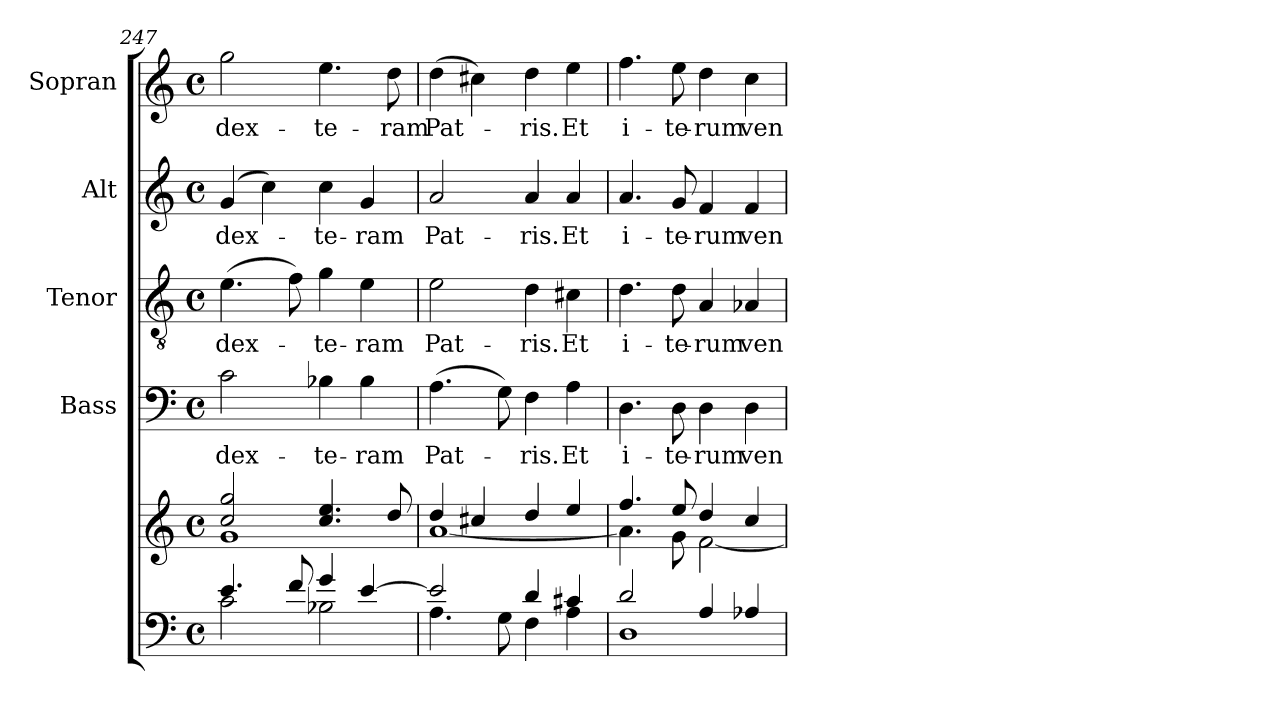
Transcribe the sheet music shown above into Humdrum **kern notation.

**kern	**kern	**kern	**text	**kern	**text	**kern	**text	**kern	**text
*part5	*part5	*part4	*part4	*part3	*part3	*part2	*part2	*part1	*part1
*staff6	*staff5	*staff4	*staff4	*staff3	*staff3	*staff2	*staff2	*staff1	*staff1
*	*	*I"Bass	*	*I"Tenor	*	*I"Alt	*	*I"Sopran	*
*	*	*I'B.	*	*I'T.	*	*I'A.	*	*I'S.	*
*clefF4	*clefG2	*clefF4	*	*clefGv2	*	*clefG2	*	*clefG2	*
*k[]	*k[]	*k[]	*	*k[]	*	*k[]	*	*k[]	*
*C:	*C:	*C:	*	*C:	*	*C:	*	*C:	*
*M4/4	*M4/4	*M4/4	*	*M4/4	*	*M4/4	*	*M4/4	*
*met(c)	*met(c)	*met(c)	*	*met(c)	*	*met(c)	*	*met(c)	*
=247	=247	=247	=247	=247	=247	=247	=247	=247	=247
*^	*^	*	*	*	*	*	*	*	*
!	!	!	!	!	!LO:LY:b	!	!LO:LY:b	!	!LO:LY:b	!	!LO:LY:b
4.e/	2c\	2cc/ 2gg/	1g	2c\	dex-	(>4.e\	dex-	(4g/	dex-	2gg\	dex-
.	.	.	.	.	.	.	.	4cc\)	.	.	.
8f/	.	.	.	.	.	8f\)	.	.	.	.	.
!	!	!	!	!	!LO:LY:b	!	!LO:LY:b	!	!LO:LY:b	!	!LO:LY:b
4g/	2B-X\	4.cc/ 4.ee/	.	4B-X\	-te-	4g\	-te-	4cc\	-te-	4.ee\	-te-
!	!	!	!	!	!LO:LY:b	!	!LO:LY:b	!	!LO:LY:b	!	!
[>4e/	.	.	.	4B-\	-ram	4e\	-ram	4g/	-ram	.	.
!	!	!	!	!	!	!	!	!	!	!	!LO:LY:b
.	.	8dd/	.	.	.	.	.	.	.	8dd\	-ram
=248	=248	=248	=248	=248	=248	=248	=248	=248	=248	=248	=248
!	!	!	!	!	!LO:LY:b	!	!LO:LY:b	!	!LO:LY:b	!	!LO:LY:b
2e/]	4.A\	4dd/	[<1a	(>4.A\	Pat-	2e\	Pat-	2a/	Pat-	(>4dd\	Pat-
.	.	4cc#X/	.	.	.	.	.	.	.	4cc#X\)	.
.	8G\	.	.	8G\)	.	.	.	.	.	.	.
!	!	!	!	!	!LO:LY:b	!	!LO:LY:b	!	!LO:LY:b	!	!LO:LY:b
4d/	4F\	4dd/	.	4F\	-ris.	4d\	-ris.	4a/	-ris.	4dd\	-ris.
!	!	!	!	!	!LO:LY:b	!	!LO:LY:b	!	!LO:LY:b	!	!LO:LY:b
4c#X/	4A\	4ee/	.	4A\	Et	4c#X\	Et	4a/	Et	4ee\	Et
!!LO:LB:g=z
=249	=249	=249	=249	=249	=249	=249	=249	=249	=249	=249	=249
!	!	!	!	!	!LO:LY:b	!	!LO:LY:b	!	!LO:LY:b	!	!LO:LY:b
2d/	1D	4.ff/	4.a\]	4.D\	i-	4.d\	i-	4.a/	i-	4.ff\	i-
!	!	!	!	!	!LO:LY:b	!	!LO:LY:b	!	!LO:LY:b	!	!LO:LY:b
.	.	8ee/	8g\	8D\	-te-	8d\	-te-	8g/	-te-	8ee\	-te-
!	!	!	!	!	!LO:LY:b	!	!LO:LY:b	!	!LO:LY:b	!	!LO:LY:b
4A/	.	4dd/	[<2f\	4D\	-rum	4A/	-rum	4f/	-rum	4dd\	-rum
!	!	!	!	!	!LO:LY:b	!	!LO:LY:b	!	!LO:LY:b	!	!LO:LY:b
4A-X/	.	4cc/	.	4D\	ven-	4A-X/	ven-	4f/	ven-	4cc\	ven-
*v	*v	*	*	*	*	*	*	*	*	*	*
*	*v	*v	*	*	*	*	*	*	*	*
=	=	=	=	=	=	=	=	=	=
*-	*-	*-	*-	*-	*-	*-	*-	*-	*-
